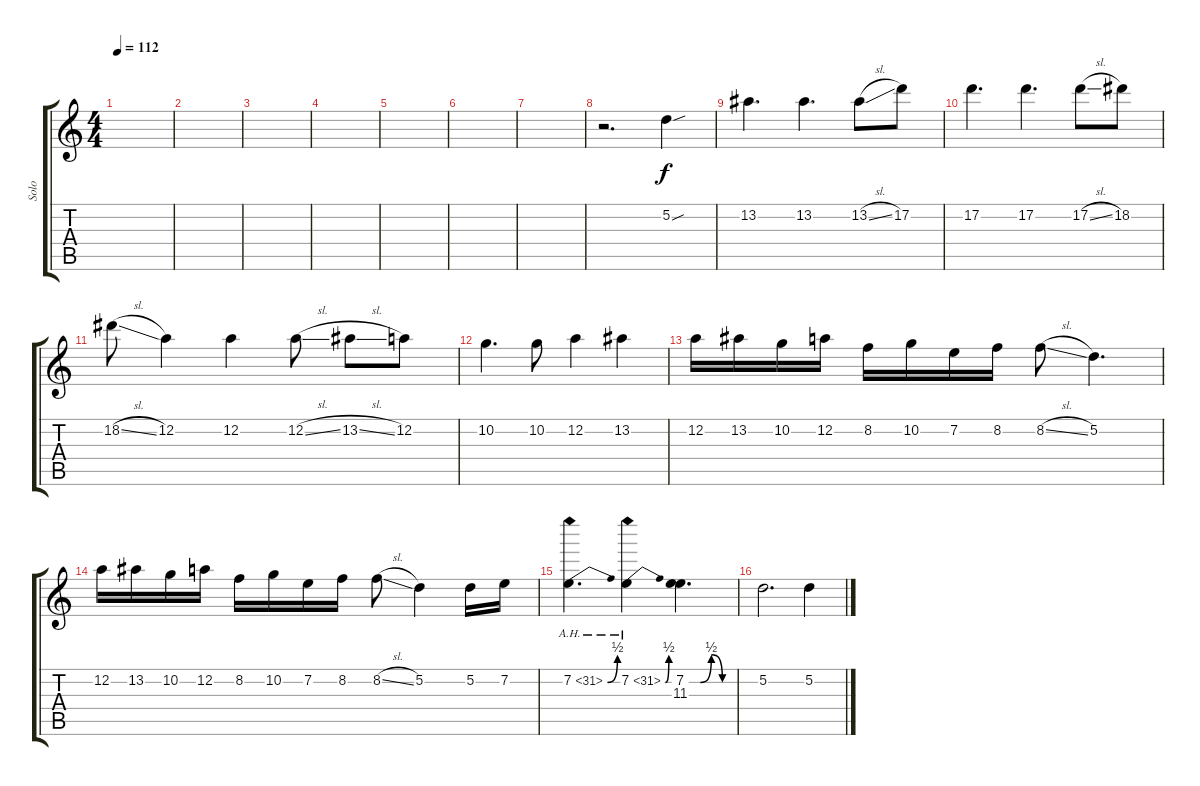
\track ("Solo" "Solo") {instrument overdrivenguitar}
\staff {score tabs}
\tuning (D4 A3 F3 C3 G2 D2) {hide}
\ts (4 4)
\tempo 112
\clef g2
\ks c
|
|
|
|
|
|
|
r.2{d} 5.2{sou}.4 |
13.2.4{d} 13.2.4{d} 13.2{sl}.8 17.2.8 |
17.2.4{d} 17.2.4{d} 17.2{sl}.8 18.2.8 |
18.2{sl}.8 12.2.4 12.2.4 12.2{sl}.8 13.2{sl}.8 12.2.8 |
10.2.4{d} 10.2.8 12.2.4 13.2.4 |
12.2.16 13.2.16 10.2.16 12.2.16 8.2.16 10.2.16 7.2.16 8.2.16 8.2{sl}.8 5.2.4{d} |
12.2.16 13.2.16 10.2.16 12.2.16 8.2.16 10.2.16 7.2.16 8.2.16 8.2{sl}.8 5.2.4 5.2.16 7.2.16 |
7.2{be (bend 0 0 60 2) ah 24}.4{d} 7.2{be (bend 0 0 60 2) ah 24}.4 (7.2{be (custom 0 0 15 0 30 2 45 0 60 0)} 11.3).4{d} |
5.2.2{d} 5.2{ss}.4
